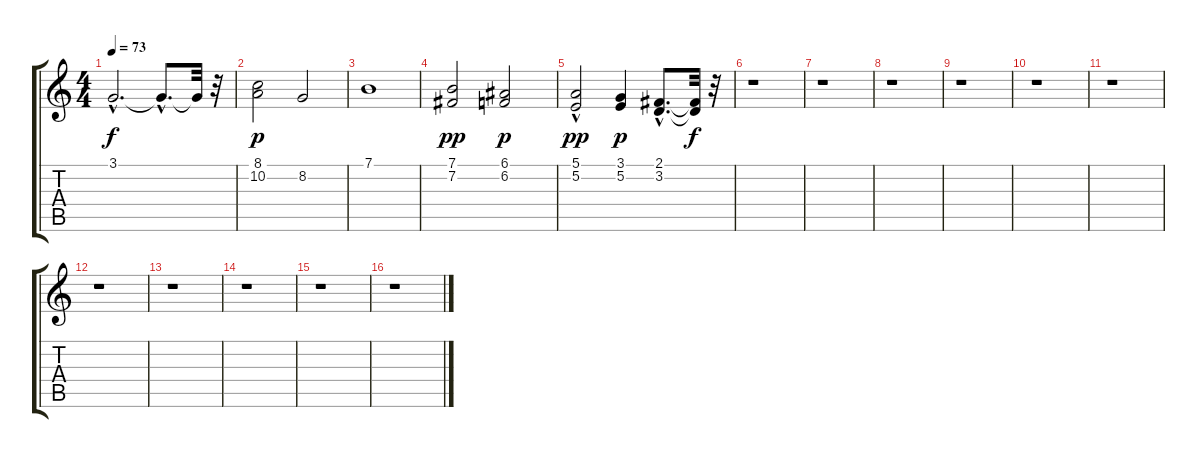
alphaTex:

\track "" {instrument stringensemble1}
\staff {score tabs}
\tuning (E4 B3 G3 D3 A2 E2) {hide}
\ts (4 4)
\tempo 73
\clef g2
\ks c
3.1{hac t}.2{d dy f} 3.1{hac t}.8{d} 3.1{t}.32 r.32 |
(8.1 10.2).2{dy p} 8.2.2 |
7.1.1 |
(7.1 7.2).2{dy pp} (6.1 6.2).2{dy p} |
(5.1 5.2{hac}).2{dy pp} (3.1 5.2).4{dy p} (2.1{hac} 3.2{hac}).8{d} (2.1{t} 3.2{t}).32{dy f} r.32 |
r.1 |
r.1 |
r.1 |
r.1 |
r.1 |
r.1 |
r.1 |
r.1 |
r.1 |
r.1 |
r.1
